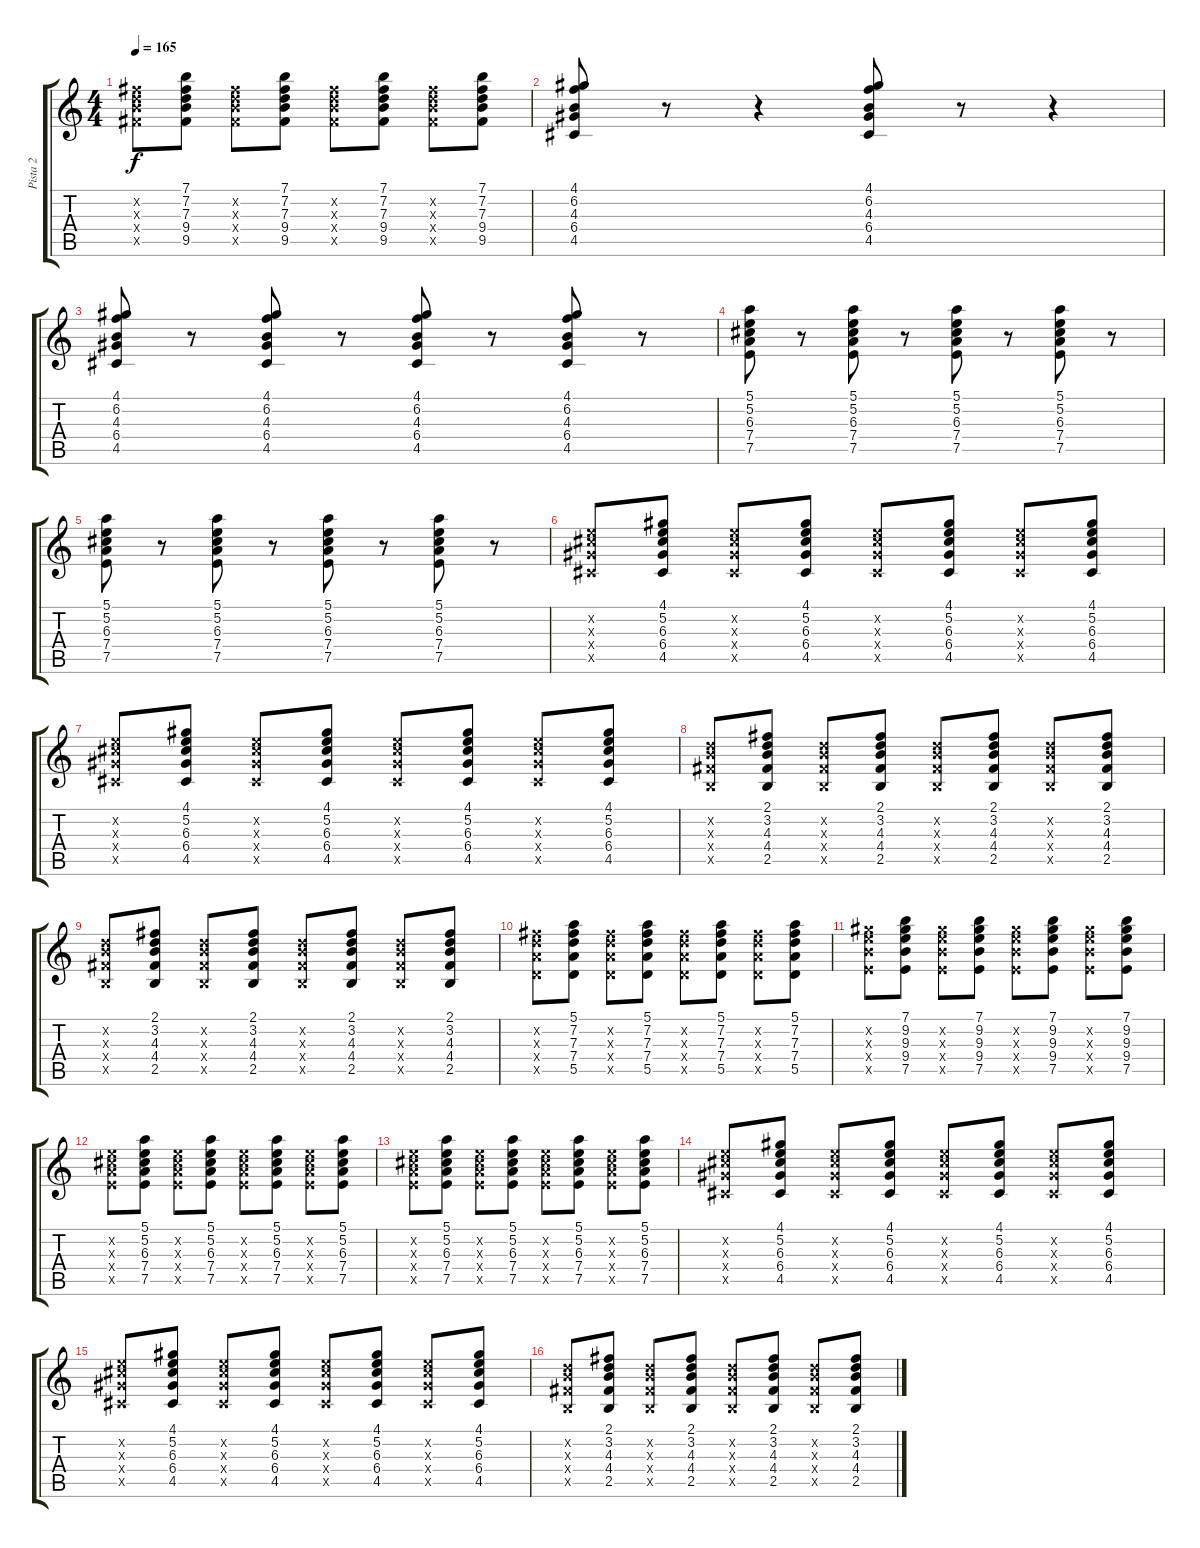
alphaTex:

\track ("Pista 2" "Pista 2") {instrument electricguitarclean}
\staff {score tabs}
\tuning (E4 B3 G3 D3 A2 E2) {hide}
\ts (4 4)
\tempo 165
\clef g2
\ks c
(7.2{x} 7.3{x} 9.4{x} 9.5{x}).8{dy f} (7.1 7.2 7.3 9.4 9.5).8 (7.2{x} 7.3{x} 9.4{x} 9.5{x}).8 (7.1 7.2 7.3 9.4 9.5).8 (7.2{x} 7.3{x} 9.4{x} 9.5{x}).8 (7.1 7.2 7.3 9.4 9.5).8 (7.2{x} 7.3{x} 9.4{x} 9.5{x}).8 (7.1 7.2 7.3 9.4 9.5).8 |
(4.1 6.2 4.3 6.4 4.5).8 r.8 r.4 (4.1 6.2 4.3 6.4 4.5).8 r.8 r.4 |
(4.1 6.2 4.3 6.4 4.5).8 r.8 (4.1 6.2 4.3 6.4 4.5).8 r.8 (4.1 6.2 4.3 6.4 4.5).8 r.8 (4.1 6.2 4.3 6.4 4.5).8 r.8 |
(5.1 5.2 6.3 7.4 7.5).8 r.8 (5.1 5.2 6.3 7.4 7.5).8 r.8 (5.1 5.2 6.3 7.4 7.5).8 r.8 (5.1 5.2 6.3 7.4 7.5).8 r.8 |
(5.1 5.2 6.3 7.4 7.5).8 r.8 (5.1 5.2 6.3 7.4 7.5).8 r.8 (5.1 5.2 6.3 7.4 7.5).8 r.8 (5.1 5.2 6.3 7.4 7.5).8 r.8 |
(5.2{x} 6.3{x} 6.4{x} 4.5{x}).8 (4.1 5.2 6.3 6.4 4.5).8 (5.2{x} 6.3{x} 6.4{x} 4.5{x}).8 (4.1 5.2 6.3 6.4 4.5).8 (5.2{x} 6.3{x} 6.4{x} 4.5{x}).8 (4.1 5.2 6.3 6.4 4.5).8 (5.2{x} 6.3{x} 6.4{x} 4.5{x}).8 (4.1 5.2 6.3 6.4 4.5).8 |
(5.2{x} 6.3{x} 6.4{x} 4.5{x}).8 (4.1 5.2 6.3 6.4 4.5).8 (5.2{x} 6.3{x} 6.4{x} 4.5{x}).8 (4.1 5.2 6.3 6.4 4.5).8 (5.2{x} 6.3{x} 6.4{x} 4.5{x}).8 (4.1 5.2 6.3 6.4 4.5).8 (5.2{x} 6.3{x} 6.4{x} 4.5{x}).8 (4.1 5.2 6.3 6.4 4.5).8 |
(3.2{x} 4.3{x} 4.4{x} 2.5{x}).8 (2.1 3.2 4.3 4.4 2.5).8 (3.2{x} 4.3{x} 4.4{x} 2.5{x}).8 (2.1 3.2 4.3 4.4 2.5).8 (3.2{x} 4.3{x} 4.4{x} 2.5{x}).8 (2.1 3.2 4.3 4.4 2.5).8 (3.2{x} 4.3{x} 4.4{x} 2.5{x}).8 (2.1 3.2 4.3 4.4 2.5).8 |
(3.2{x} 4.3{x} 4.4{x} 2.5{x}).8 (2.1 3.2 4.3 4.4 2.5).8 (3.2{x} 4.3{x} 4.4{x} 2.5{x}).8 (2.1 3.2 4.3 4.4 2.5).8 (3.2{x} 4.3{x} 4.4{x} 2.5{x}).8 (2.1 3.2 4.3 4.4 2.5).8 (3.2{x} 4.3{x} 4.4{x} 2.5{x}).8 (2.1 3.2 4.3 4.4 2.5).8 |
(7.2{x} 7.3{x} 7.4{x} 5.5{x}).8 (5.1 7.2 7.3 7.4 5.5).8 (7.2{x} 7.3{x} 7.4{x} 5.5{x}).8 (5.1 7.2 7.3 7.4 5.5).8 (7.2{x} 7.3{x} 7.4{x} 5.5{x}).8 (5.1 7.2 7.3 7.4 5.5).8 (7.2{x} 7.3{x} 7.4{x} 5.5{x}).8 (5.1 7.2 7.3 7.4 5.5).8 |
(9.2{x} 9.3{x} 9.4{x} 7.5{x}).8 (7.1 9.2 9.3 9.4 7.5).8 (9.2{x} 9.3{x} 9.4{x} 7.5{x}).8 (7.1 9.2 9.3 9.4 7.5).8 (9.2{x} 9.3{x} 9.4{x} 7.5{x}).8 (7.1 9.2 9.3 9.4 7.5).8 (9.2{x} 9.3{x} 9.4{x} 7.5{x}).8 (7.1 9.2 9.3 9.4 7.5).8 |
(5.2{x} 6.3{x} 7.4{x} 7.5{x}).8 (5.1 5.2 6.3 7.4 7.5).8 (5.2{x} 6.3{x} 7.4{x} 7.5{x}).8 (5.1 5.2 6.3 7.4 7.5).8 (5.2{x} 6.3{x} 7.4{x} 7.5{x}).8 (5.1 5.2 6.3 7.4 7.5).8 (5.2{x} 6.3{x} 7.4{x} 7.5{x}).8 (5.1 5.2 6.3 7.4 7.5).8 |
(5.2{x} 6.3{x} 7.4{x} 7.5{x}).8 (5.1 5.2 6.3 7.4 7.5).8 (5.2{x} 6.3{x} 7.4{x} 7.5{x}).8 (5.1 5.2 6.3 7.4 7.5).8 (5.2{x} 6.3{x} 7.4{x} 7.5{x}).8 (5.1 5.2 6.3 7.4 7.5).8 (5.2{x} 6.3{x} 7.4{x} 7.5{x}).8 (5.1 5.2 6.3 7.4 7.5).8 |
(5.2{x} 6.3{x} 6.4{x} 4.5{x}).8 (4.1 5.2 6.3 6.4 4.5).8 (5.2{x} 6.3{x} 6.4{x} 4.5{x}).8 (4.1 5.2 6.3 6.4 4.5).8 (5.2{x} 6.3{x} 6.4{x} 4.5{x}).8 (4.1 5.2 6.3 6.4 4.5).8 (5.2{x} 6.3{x} 6.4{x} 4.5{x}).8 (4.1 5.2 6.3 6.4 4.5).8 |
(5.2{x} 6.3{x} 6.4{x} 4.5{x}).8 (4.1 5.2 6.3 6.4 4.5).8 (5.2{x} 6.3{x} 6.4{x} 4.5{x}).8 (4.1 5.2 6.3 6.4 4.5).8 (5.2{x} 6.3{x} 6.4{x} 4.5{x}).8 (4.1 5.2 6.3 6.4 4.5).8 (5.2{x} 6.3{x} 6.4{x} 4.5{x}).8 (4.1 5.2 6.3 6.4 4.5).8 |
(3.2{x} 4.3{x} 4.4{x} 2.5{x}).8 (2.1 3.2 4.3 4.4 2.5).8 (3.2{x} 4.3{x} 4.4{x} 2.5{x}).8 (2.1 3.2 4.3 4.4 2.5).8 (3.2{x} 4.3{x} 4.4{x} 2.5{x}).8 (2.1 3.2 4.3 4.4 2.5).8 (3.2{x} 4.3{x} 4.4{x} 2.5{x}).8 (2.1 3.2 4.3 4.4 2.5).8
